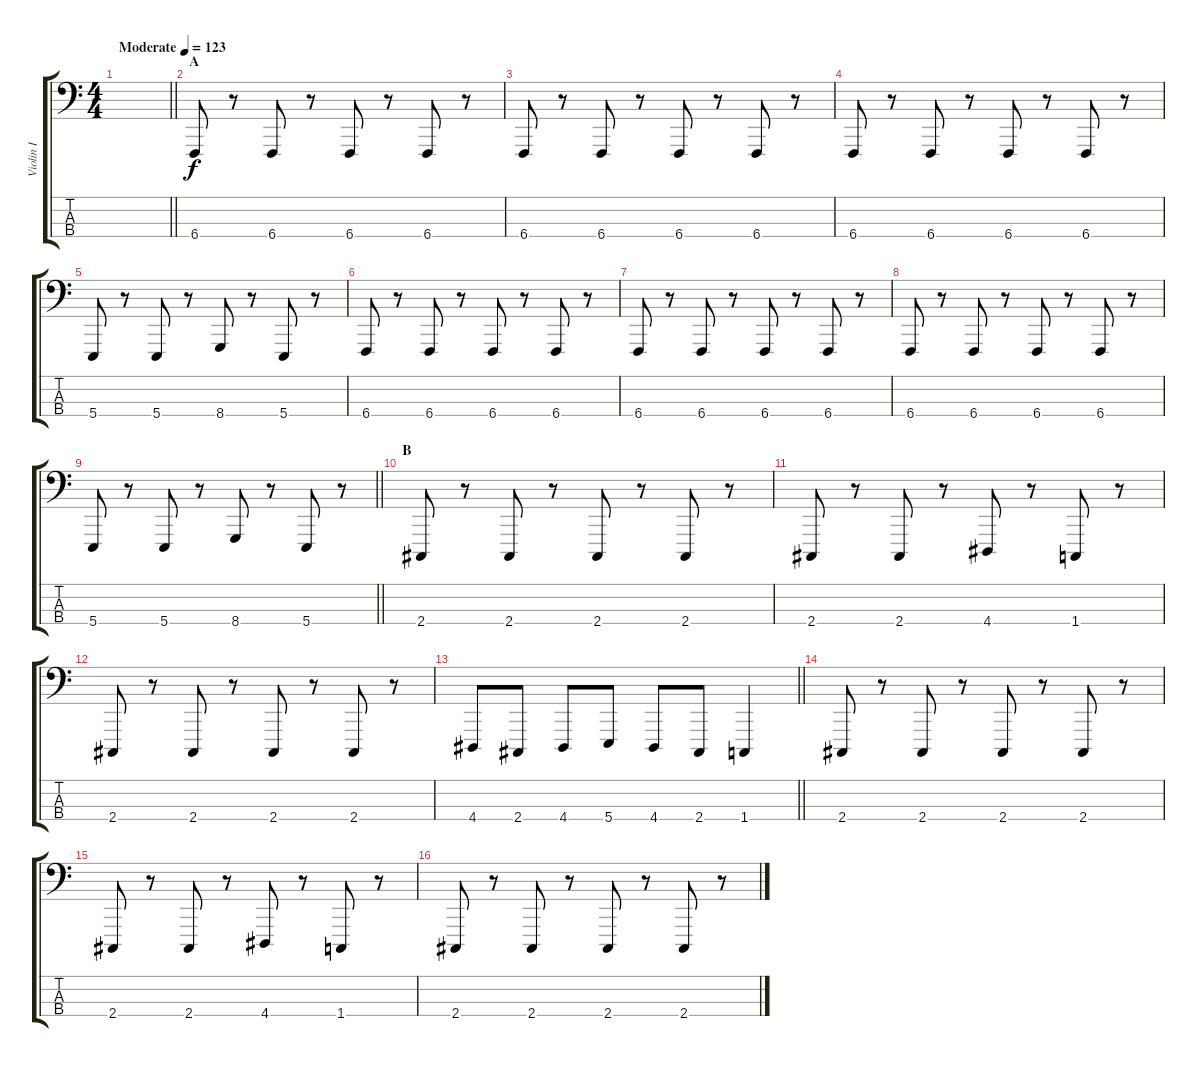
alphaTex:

\track ("Violin I" "Violin I") {instrument cello}
\staff {score tabs}
\tuning (E2 B1 Gb1 B0) {hide}
\ts (4 4)
\tempo (123 "Moderate")
\clef f4
\barLineRight lightlight
\ks c
|
\section ("" "A")
6.4.8 r.8 6.4.8 r.8 6.4.8 r.8 6.4.8 r.8 |
6.4.8 r.8 6.4.8 r.8 6.4.8 r.8 6.4.8 r.8 |
6.4.8 r.8 6.4.8 r.8 6.4.8 r.8 6.4.8 r.8 |
5.4.8 r.8 5.4.8 r.8 8.4.8 r.8 5.4.8 r.8 |
6.4.8 r.8 6.4.8 r.8 6.4.8 r.8 6.4.8 r.8 |
6.4.8 r.8 6.4.8 r.8 6.4.8 r.8 6.4.8 r.8 |
6.4.8 r.8 6.4.8 r.8 6.4.8 r.8 6.4.8 r.8 |
\barLineRight lightlight
5.4.8 r.8 5.4.8 r.8 8.4.8 r.8 5.4.8 r.8 |
\section ("" "B")
2.4.8 r.8 2.4.8 r.8 2.4.8 r.8 2.4.8 r.8 |
2.4.8 r.8 2.4.8 r.8 4.4.8 r.8 1.4.8 r.8 |
2.4.8 r.8 2.4.8 r.8 2.4.8 r.8 2.4.8 r.8 |
\barLineRight lightlight
4.4.8 2.4.8 4.4.8 5.4.8 4.4.8 2.4.8 1.4.4 |
2.4.8 r.8 2.4.8 r.8 2.4.8 r.8 2.4.8 r.8 |
2.4.8 r.8 2.4.8 r.8 4.4.8 r.8 1.4.8 r.8 |
2.4.8 r.8 2.4.8 r.8 2.4.8 r.8 2.4.8 r.8
